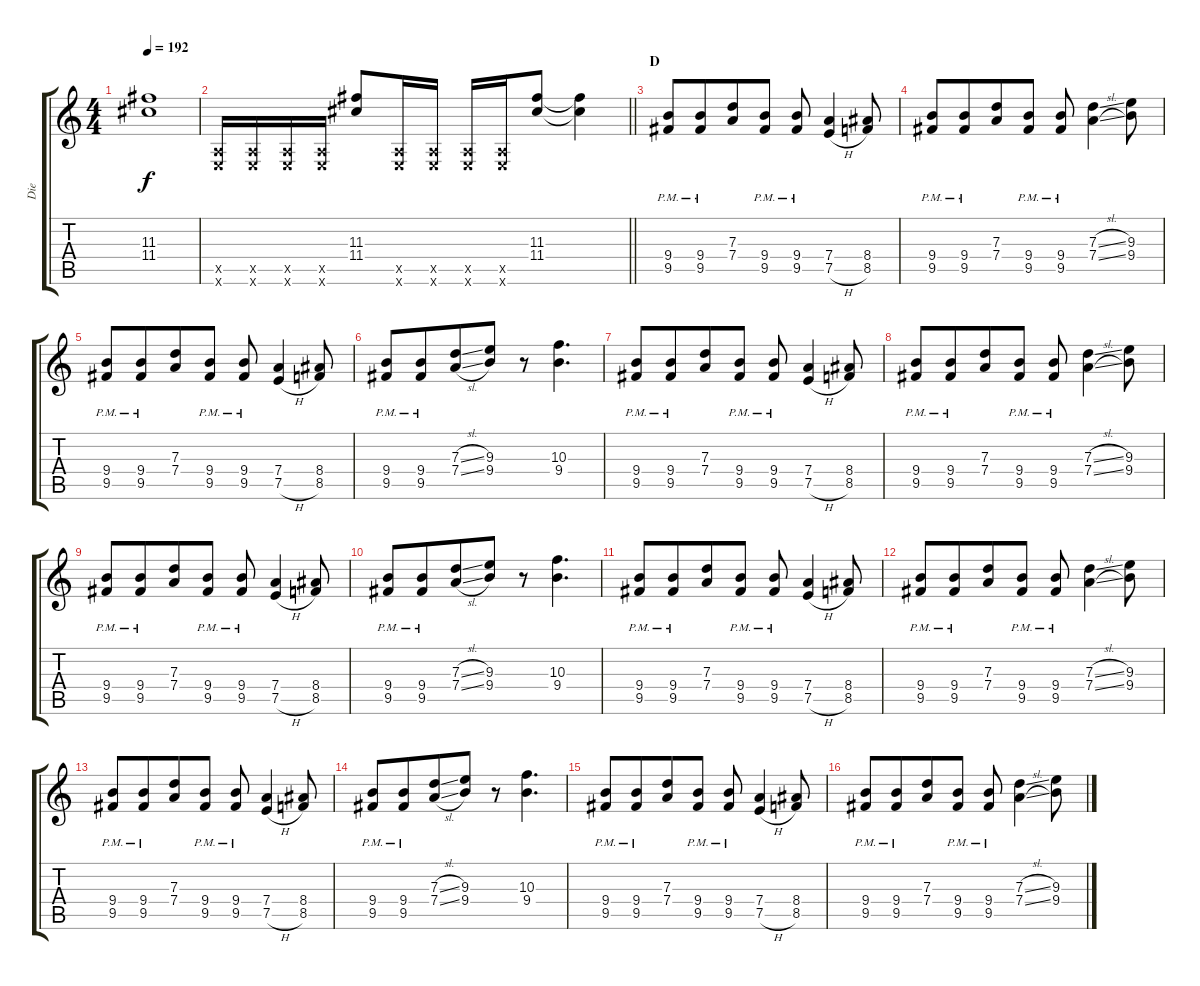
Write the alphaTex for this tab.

\track ("Die" "Die") {instrument distortionguitar}
\staff {score tabs}
\tuning (E4 B3 G3 D3 A2 E2) {hide}
\ts (4 4)
\tempo 192
\clef g2
\ks c
(11.3 11.4).1{dy f} |
\barLineRight lightlight
(0.5{x} 0.6{x}).16 (0.5{x} 0.6{x}).16 (0.5{x} 0.6{x}).16 (0.5{x} 0.6{x}).16 (11.3 11.4).8 (0.5{x} 0.6{x}).16 (0.5{x} 0.6{x}).16 (0.5{x} 0.6{x}).16 (0.5{x} 0.6{x}).16 (11.3 11.4).8 (11.3{t} 11.4{t}).4 |
\section ("" "D")
(9.4{pm} 9.5{pm}).8{beam Up} (9.4{pm} 9.5{pm}).8{beam Up beam merge} (7.3 7.4).8{beam Up} (9.4{pm} 9.5{pm}).8{beam Up} (9.4{pm} 9.5{pm}).8 (7.4 7.5{h}).4 (8.4 8.5).8 |
(9.4{pm} 9.5{pm}).8{beam Up} (9.4{pm} 9.5{pm}).8{beam Up beam merge} (7.3 7.4).8{beam Up} (9.4{pm} 9.5{pm}).8{beam Up} (9.4{pm} 9.5{pm}).8 (7.3{sl} 7.4{sl}).4{beam Down} (9.3 9.4).8{beam Down} |
(9.4{pm} 9.5{pm}).8{beam Up} (9.4{pm} 9.5{pm}).8{beam Up beam merge} (7.3 7.4).8{beam Up} (9.4{pm} 9.5{pm}).8{beam Up} (9.4{pm} 9.5{pm}).8 (7.4 7.5{h}).4 (8.4 8.5).8 |
(9.4{pm} 9.5{pm}).8{beam Up} (9.4{pm} 9.5{pm}).8{beam Up beam merge} (7.3{sl} 7.4{sl}).8{beam Up} (9.3 9.4).8{beam Up} r.8 (10.3 9.4).4{d} |
(9.4{pm} 9.5{pm}).8{beam Up} (9.4{pm} 9.5{pm}).8{beam Up beam merge} (7.3 7.4).8{beam Up} (9.4{pm} 9.5{pm}).8{beam Up} (9.4{pm} 9.5{pm}).8 (7.4 7.5{h}).4 (8.4 8.5).8 |
(9.4{pm} 9.5{pm}).8{beam Up} (9.4{pm} 9.5{pm}).8{beam Up beam merge} (7.3 7.4).8{beam Up} (9.4{pm} 9.5{pm}).8{beam Up} (9.4{pm} 9.5{pm}).8 (7.3{sl} 7.4{sl}).4{beam Down} (9.3 9.4).8{beam Down} |
(9.4{pm} 9.5{pm}).8{beam Up} (9.4{pm} 9.5{pm}).8{beam Up beam merge} (7.3 7.4).8{beam Up} (9.4{pm} 9.5{pm}).8{beam Up} (9.4{pm} 9.5{pm}).8 (7.4 7.5{h}).4 (8.4 8.5).8 |
(9.4{pm} 9.5{pm}).8{beam Up} (9.4{pm} 9.5{pm}).8{beam Up beam merge} (7.3{sl} 7.4{sl}).8{beam Up} (9.3 9.4).8{beam Up} r.8 (10.3 9.4).4{d} |
(9.4{pm} 9.5{pm}).8{beam Up} (9.4{pm} 9.5{pm}).8{beam Up beam merge} (7.3 7.4).8{beam Up} (9.4{pm} 9.5{pm}).8{beam Up} (9.4{pm} 9.5{pm}).8 (7.4 7.5{h}).4 (8.4 8.5).8 |
(9.4{pm} 9.5{pm}).8{beam Up} (9.4{pm} 9.5{pm}).8{beam Up beam merge} (7.3 7.4).8{beam Up} (9.4{pm} 9.5{pm}).8{beam Up} (9.4{pm} 9.5{pm}).8 (7.3{sl} 7.4{sl}).4{beam Down} (9.3 9.4).8{beam Down} |
(9.4{pm} 9.5{pm}).8{beam Up} (9.4{pm} 9.5{pm}).8{beam Up beam merge} (7.3 7.4).8{beam Up} (9.4{pm} 9.5{pm}).8{beam Up} (9.4{pm} 9.5{pm}).8 (7.4 7.5{h}).4 (8.4 8.5).8 |
(9.4{pm} 9.5{pm}).8{beam Up} (9.4{pm} 9.5{pm}).8{beam Up beam merge} (7.3{sl} 7.4{sl}).8{beam Up} (9.3 9.4).8{beam Up} r.8 (10.3 9.4).4{d} |
(9.4{pm} 9.5{pm}).8{beam Up} (9.4{pm} 9.5{pm}).8{beam Up beam merge} (7.3 7.4).8{beam Up} (9.4{pm} 9.5{pm}).8{beam Up} (9.4{pm} 9.5{pm}).8 (7.4 7.5{h}).4 (8.4 8.5).8 |
(9.4{pm} 9.5{pm}).8{beam Up} (9.4{pm} 9.5{pm}).8{beam Up beam merge} (7.3 7.4).8{beam Up} (9.4{pm} 9.5{pm}).8{beam Up} (9.4{pm} 9.5{pm}).8 (7.3{sl} 7.4{sl}).4{beam Down} (9.3 9.4).8{beam Down}
